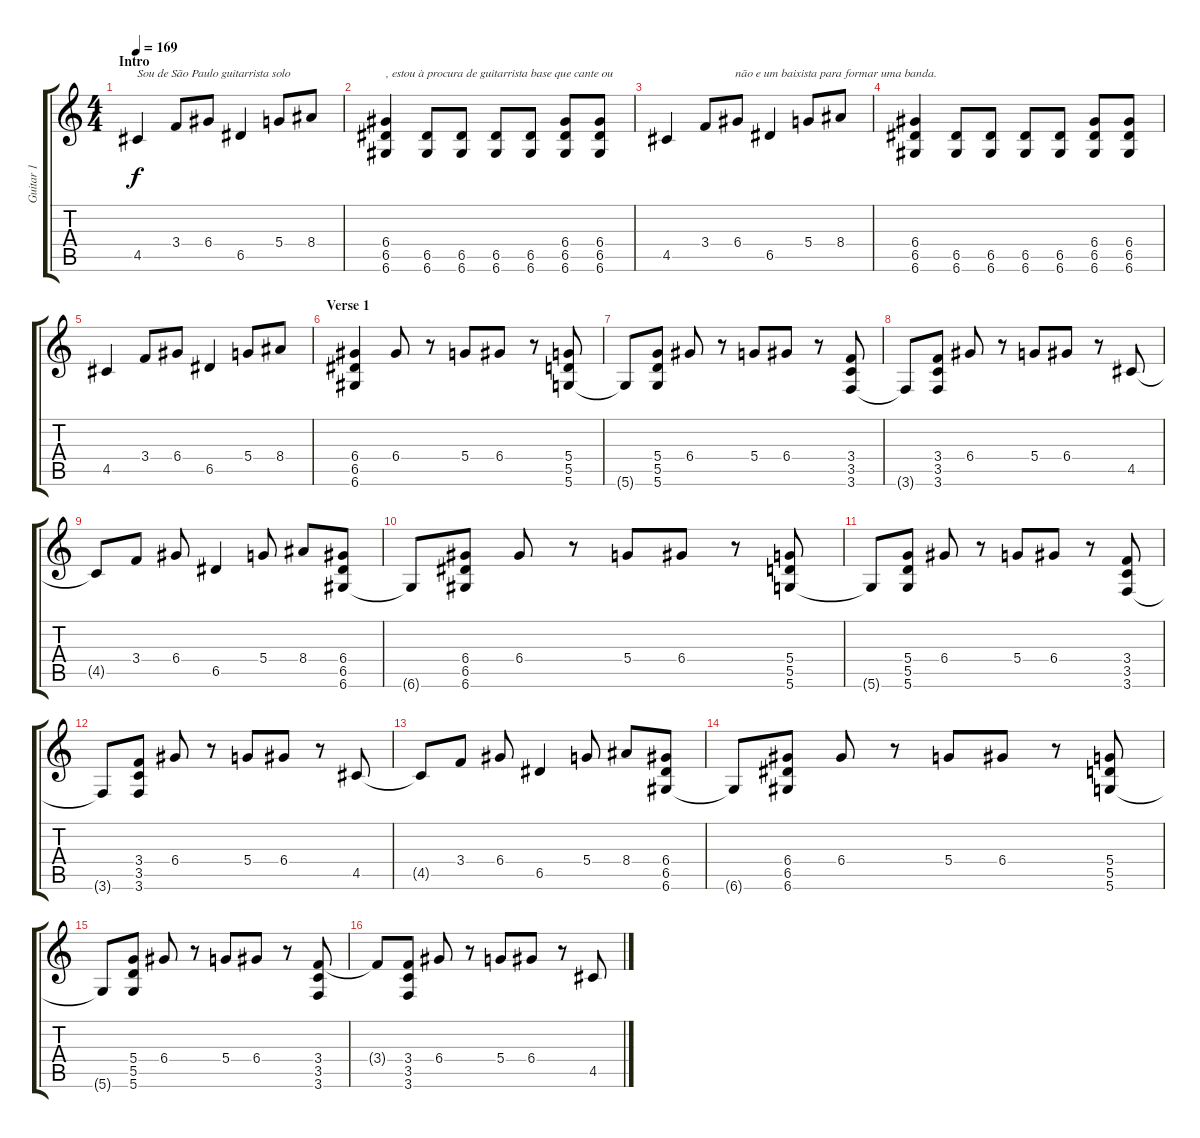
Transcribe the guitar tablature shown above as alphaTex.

\track ("Guitar 1" "Guitar 1") {instrument distortionguitar}
\staff {score tabs}
\tuning (E4 B3 G3 D3 A2 D2) {hide}
\ts (4 4)
\section ("" "Intro")
\tempo 169
\clef g2
\ks c
4.5.4{txt "Sou de São Paulo guitarrista solo" dy f instrument distortionguitar} 3.4.8 6.4.8 6.5.4 5.4.8 8.4.8 |
(6.4 6.5 6.6).4{txt ", estou à procura de guitarrista base que cante ou"} (6.5 6.6).8 (6.5 6.6).8 (6.5 6.6).8 (6.5 6.6).8 (6.4 6.5 6.6).8 (6.4 6.5 6.6).8 |
4.5.4 3.4.8{txt "          não e um baixista para formar uma banda."} 6.4.8 6.5.4 5.4.8 8.4.8 |
(6.4 6.5 6.6).4 (6.5 6.6).8 (6.5 6.6).8 (6.5 6.6).8 (6.5 6.6).8 (6.4 6.5 6.6).8 (6.4 6.5 6.6).8 |
4.5.4{txt ""} 3.4.8 6.4.8 6.5.4 5.4.8 8.4.8 |
\section ("" "Verse 1")
(6.4 6.5 6.6).4 6.4.8 r.8 5.4.8 6.4.8 r.8 (5.4 5.5 5.6).8 |
5.6{t}.8 (5.4 5.5 5.6).8 6.4.8 r.8 5.4.8 6.4.8 r.8 (3.4 3.5 3.6).8 |
3.6{t}.8 (3.4 3.5 3.6).8 6.4.8 r.8 5.4.8 6.4.8 r.8 4.5.8 |
4.5{t}.8 3.4.8 6.4.8 6.5.4 5.4.8 8.4.8 (6.4 6.5 6.6).8 |
6.6{t}.8 (6.4 6.5 6.6).8 6.4.8 r.8 5.4.8 6.4.8 r.8 (5.4 5.5 5.6).8 |
5.6{t}.8 (5.4 5.5 5.6).8 6.4.8 r.8 5.4.8 6.4.8 r.8 (3.4 3.5 3.6).8 |
3.6{t}.8 (3.4 3.5 3.6).8 6.4.8 r.8 5.4.8 6.4.8 r.8 4.5.8 |
4.5{t}.8 3.4.8 6.4.8 6.5.4 5.4.8 8.4.8 (6.4 6.5 6.6).8 |
6.6{t}.8 (6.4 6.5 6.6).8 6.4.8 r.8 5.4.8 6.4.8 r.8 (5.4 5.5 5.6).8 |
5.6{t}.8 (5.4 5.5 5.6).8 6.4.8 r.8 5.4.8 6.4.8 r.8 (3.4 3.5 3.6).8 |
3.4{t}.8 (3.4 3.5 3.6).8 6.4.8 r.8 5.4.8 6.4.8 r.8 4.5.8
